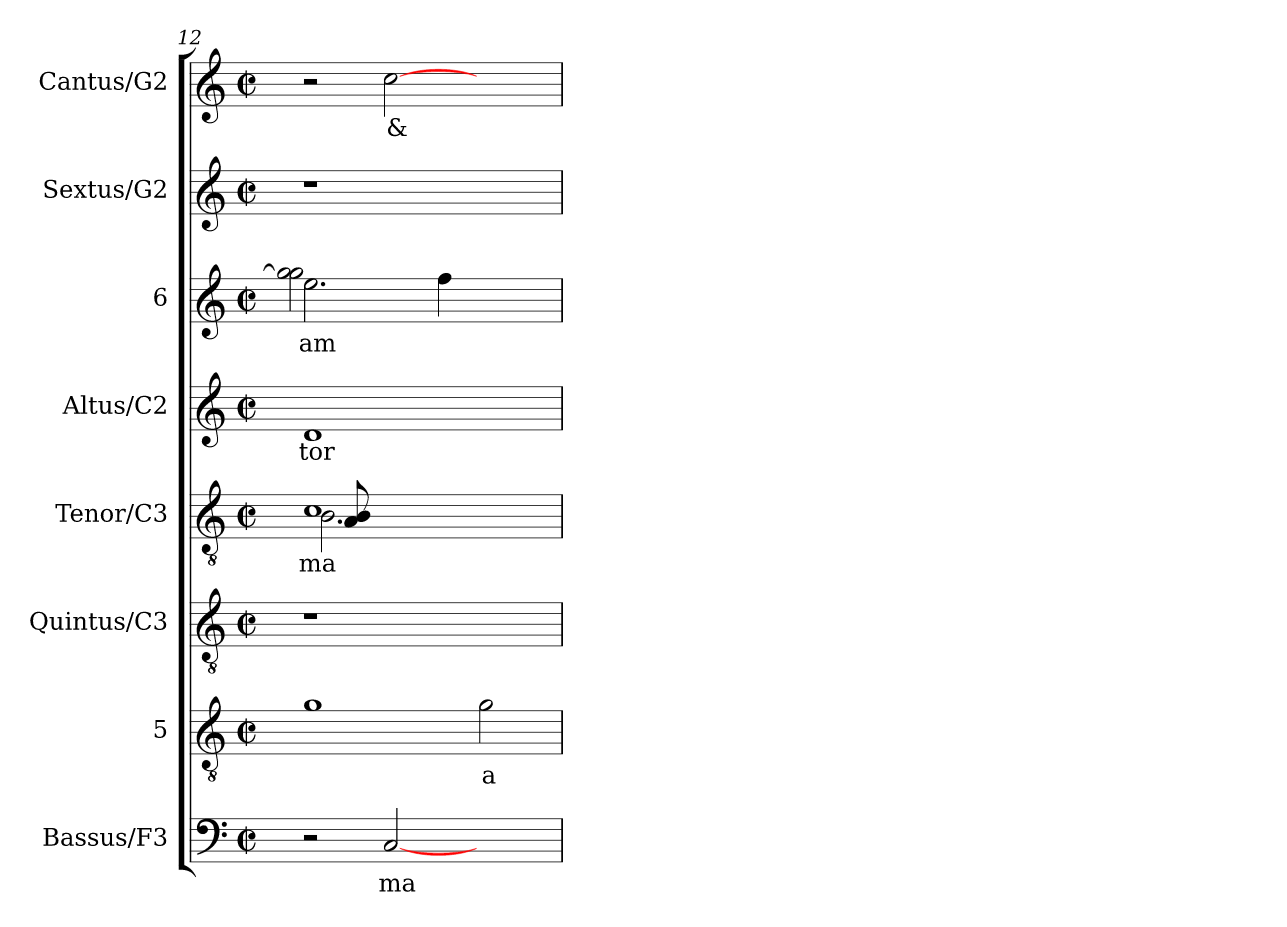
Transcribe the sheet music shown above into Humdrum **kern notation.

**kern	**text	**kern	**text	**kern	**kern	**text	**kern	**text	**kern	**text	**kern	**kern	**text
*part8	*part8	*part7	*part7	*part6	*part5	*part5	*part4	*part4	*part3	*part3	*part2	*part1	*part1
*staff8	*staff8	*staff7	*staff7	*staff6	*staff5	*staff5	*staff4	*staff4	*staff3	*staff3	*staff2	*staff1	*staff1
*I"Bassus/F3	*	*I"5	*	*I"Quintus/C3	*I"Tenor/C3	*	*I"Altus/C2	*	*I"6	*	*I"Sextus/G2	*I"Cantus/G2	*
*I'B	*	*	*	*	*I'T	*	*I'A	*	*	*	*	*I'C	*
*clefF4	*	*clefGv2	*	*clefGv2	*clefGv2	*	*clefG2	*	*clefG2	*	*clefG2	*clefG2	*
*k[]	*	*k[]	*	*k[]	*k[]	*	*k[]	*	*k[]	*	*k[]	*k[]	*
*C:	*	*C:	*	*C:	*C:	*	*C:	*	*C:	*	*C:	*C:	*
*M2/2	*	*M2/2	*	*M2/2	*M2/2	*	*M2/2	*	*M2/2	*	*M2/2	*M2/2	*
*met(c|)	*	*met(c|)	*	*met(c|)	*met(c|)	*	*met(c|)	*	*met(c|)	*	*met(c|)	*met(c|)	*
=12	=12	=12	=12	=12	=12	=12	=12	=12	=12	=12	=12	=12	=12
*	*	*	*	*	*^	*	*	*	*	*	*	*	*
*	*	*	*	*	*	*^	*	*	*	*	*	*	*	*
!	!	!	!	!	!	!	!	!LO:LY:b:cj	!	!LO:LY:b:cj	!	!LO:LY:b:cj	!	!	!
*	*	*	*	*	*	*	*	*	*	*	*^	*	*	*	*
2r	.	1g	.	1r	1c	2.B\	8B/ 8A/	-ma-	1d	-tor	2.ee\	2gg\] 2gg\	am-	1r	2r	.
.	.	.	.	.	.	.	2ryy	.	.	.	.	.	.	.	.	.
!	!LO:LY:b:cj	!	!	!	!	!	!	!	!	!	!	!	!	!	!	!LO:LY:b:cj
[<2C/	-ma-	.	.	.	.	.	.	.	.	.	.	2ryy	.	.	[>2cc\	&
.	.	.	.	.	.	.	2..ryy	.	.	.	.	.	.	.	.	.
!	!	!	!	!	!	!	!	!	!	!	!	!	!LO:LY:b:cj	!	!	!
.	.	.	.	.	.	2ryy	.	.	.	.	4ff\	.	--	.	.	.
!	!	!	!LO:LY:b:cj	!	!	!	!	!	!	!	!	!	!	!	!	!
2ryy	.	2g\	a-	2ryy	2ryy	.	.	.	2ryy	.	2ryy	2ryy	.	2ryy	2ryy	.
.	.	.	.	.	.	4ryy	.	.	.	.	.	.	.	.	.	.
*	*	*	*	*	*v	*v	*v	*	*	*	*v	*v	*	*	*	*
=	=	=	=	=	=	=	=	=	=	=	=	=	=
*-	*-	*-	*-	*-	*-	*-	*-	*-	*-	*-	*-	*-	*-
